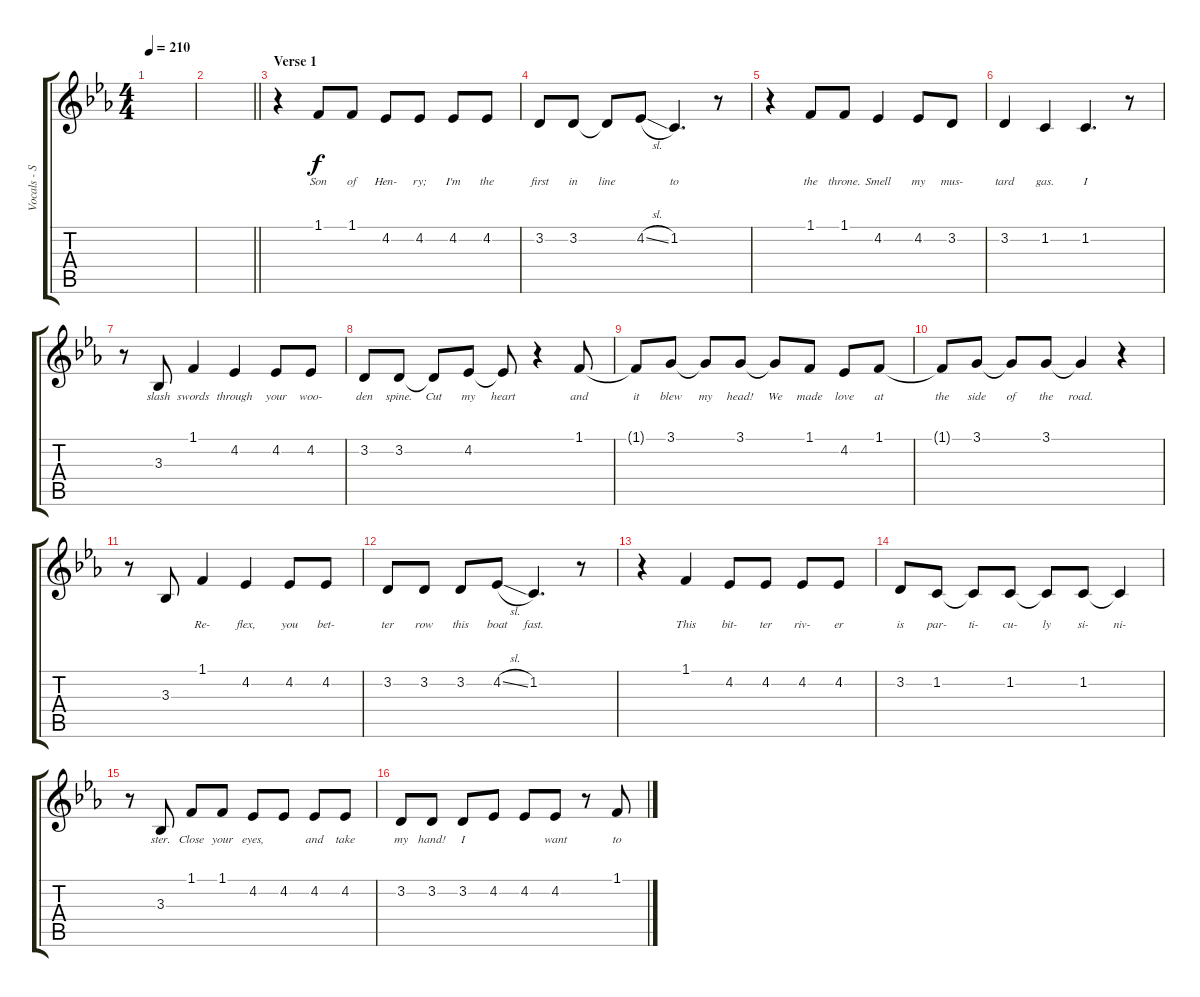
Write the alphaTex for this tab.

\track ("Vocals - Simon Neil" "Vocals - S") {instrument altosax}
\staff {score tabs}
\tuning (E4 B3 G3 D3 A2 E2) {hide}
\ts (4 4)
\tempo 210
\clef g2
\ks cminor
|
\barLineRight lightlight
|
\section ("" "Verse 1")
r.4 1.1.8{lyrics (0 "Son") lyrics (1 "") lyrics (2 "") lyrics (3 "") lyrics (4 "")} 1.1.8{lyrics (0 "of") lyrics (1 "") lyrics (2 "") lyrics (3 "") lyrics (4 "")} 4.2.8{lyrics (0 "Hen-") lyrics (1 "") lyrics (2 "") lyrics (3 "") lyrics (4 "")} 4.2.8{lyrics (0 "ry;") lyrics (1 "") lyrics (2 "") lyrics (3 "") lyrics (4 "")} 4.2.8{lyrics (0 "I'm") lyrics (1 "") lyrics (2 "") lyrics (3 "") lyrics (4 "")} 4.2.8{lyrics (0 "the") lyrics (1 "") lyrics (2 "") lyrics (3 "") lyrics (4 "")} |
3.2.8{lyrics (0 "first") lyrics (1 "") lyrics (2 "") lyrics (3 "") lyrics (4 "")} 3.2.8{lyrics (0 "in") lyrics (1 "") lyrics (2 "") lyrics (3 "") lyrics (4 "")} 3.2{t}.8{lyrics (0 "line") lyrics (1 "") lyrics (2 "") lyrics (3 "") lyrics (4 "")} 4.2{sl}.8{lyrics (0 "") lyrics (1 "") lyrics (2 "") lyrics (3 "") lyrics (4 "")} 1.2.4{d lyrics (0 "to") lyrics (1 "") lyrics (2 "") lyrics (3 "") lyrics (4 "")} r.8 |
r.4 1.1.8{lyrics (0 "the") lyrics (1 "") lyrics (2 "") lyrics (3 "") lyrics (4 "")} 1.1.8{lyrics (0 "throne.") lyrics (1 "") lyrics (2 "") lyrics (3 "") lyrics (4 "")} 4.2.4{lyrics (0 "Smell") lyrics (1 "") lyrics (2 "") lyrics (3 "") lyrics (4 "")} 4.2.8{lyrics (0 "my") lyrics (1 "") lyrics (2 "") lyrics (3 "") lyrics (4 "")} 3.2.8{lyrics (0 "mus-") lyrics (1 "") lyrics (2 "") lyrics (3 "") lyrics (4 "")} |
3.2.4{lyrics (0 "tard") lyrics (1 "") lyrics (2 "") lyrics (3 "") lyrics (4 "")} 1.2.4{lyrics (0 "gas.") lyrics (1 "") lyrics (2 "") lyrics (3 "") lyrics (4 "")} 1.2.4{d lyrics (0 "I") lyrics (1 "") lyrics (2 "") lyrics (3 "") lyrics (4 "")} r.8 |
r.8 3.3.8{lyrics (0 "slash") lyrics (1 "") lyrics (2 "") lyrics (3 "") lyrics (4 "")} 1.1.4{lyrics (0 "swords") lyrics (1 "") lyrics (2 "") lyrics (3 "") lyrics (4 "")} 4.2.4{lyrics (0 "through") lyrics (1 "") lyrics (2 "") lyrics (3 "") lyrics (4 "")} 4.2.8{lyrics (0 "your") lyrics (1 "") lyrics (2 "") lyrics (3 "") lyrics (4 "")} 4.2.8{lyrics (0 "woo-") lyrics (1 "") lyrics (2 "") lyrics (3 "") lyrics (4 "")} |
3.2.8{lyrics (0 "den") lyrics (1 "") lyrics (2 "") lyrics (3 "") lyrics (4 "")} 3.2.8{lyrics (0 "spine.") lyrics (1 "") lyrics (2 "") lyrics (3 "") lyrics (4 "")} 3.2{t}.8{lyrics (0 "Cut") lyrics (1 "") lyrics (2 "") lyrics (3 "") lyrics (4 "")} 4.2.8{lyrics (0 "my") lyrics (1 "") lyrics (2 "") lyrics (3 "") lyrics (4 "")} 4.2{t}.8{lyrics (0 "heart") lyrics (1 "") lyrics (2 "") lyrics (3 "") lyrics (4 "")} r.4 1.1.8{lyrics (0 "and") lyrics (1 "") lyrics (2 "") lyrics (3 "") lyrics (4 "")} |
1.1{t}.8{lyrics (0 "it") lyrics (1 "") lyrics (2 "") lyrics (3 "") lyrics (4 "")} 3.1.8{lyrics (0 "blew") lyrics (1 "") lyrics (2 "") lyrics (3 "") lyrics (4 "")} 3.1{t}.8{lyrics (0 "my") lyrics (1 "") lyrics (2 "") lyrics (3 "") lyrics (4 "")} 3.1.8{lyrics (0 "head!") lyrics (1 "") lyrics (2 "") lyrics (3 "") lyrics (4 "")} 3.1{t}.8{lyrics (0 "We") lyrics (1 "") lyrics (2 "") lyrics (3 "") lyrics (4 "")} 1.1.8{lyrics (0 "made") lyrics (1 "") lyrics (2 "") lyrics (3 "") lyrics (4 "")} 4.2.8{lyrics (0 "love") lyrics (1 "") lyrics (2 "") lyrics (3 "") lyrics (4 "")} 1.1.8{lyrics (0 "at") lyrics (1 "") lyrics (2 "") lyrics (3 "") lyrics (4 "")} |
1.1{t}.8{lyrics (0 "the") lyrics (1 "") lyrics (2 "") lyrics (3 "") lyrics (4 "")} 3.1.8{lyrics (0 "side") lyrics (1 "") lyrics (2 "") lyrics (3 "") lyrics (4 "")} 3.1{t}.8{lyrics (0 "of") lyrics (1 "") lyrics (2 "") lyrics (3 "") lyrics (4 "")} 3.1.8{lyrics (0 "the") lyrics (1 "") lyrics (2 "") lyrics (3 "") lyrics (4 "")} 3.1{t}.4{lyrics (0 "road.") lyrics (1 "") lyrics (2 "") lyrics (3 "") lyrics (4 "")} r.4 |
r.8 3.3.8{lyrics (0 "") lyrics (1 "") lyrics (2 "") lyrics (3 "") lyrics (4 "")} 1.1.4{lyrics (0 "Re-") lyrics (1 "") lyrics (2 "") lyrics (3 "") lyrics (4 "")} 4.2.4{lyrics (0 "flex,") lyrics (1 "") lyrics (2 "") lyrics (3 "") lyrics (4 "")} 4.2.8{lyrics (0 "you") lyrics (1 "") lyrics (2 "") lyrics (3 "") lyrics (4 "")} 4.2.8{lyrics (0 "bet-") lyrics (1 "") lyrics (2 "") lyrics (3 "") lyrics (4 "")} |
3.2.8{lyrics (0 "ter") lyrics (1 "") lyrics (2 "") lyrics (3 "") lyrics (4 "")} 3.2.8{lyrics (0 "row") lyrics (1 "") lyrics (2 "") lyrics (3 "") lyrics (4 "")} 3.2.8{lyrics (0 "this") lyrics (1 "") lyrics (2 "") lyrics (3 "") lyrics (4 "")} 4.2{sl}.8{lyrics (0 "boat") lyrics (1 "") lyrics (2 "") lyrics (3 "") lyrics (4 "")} 1.2.4{d lyrics (0 "fast.") lyrics (1 "") lyrics (2 "") lyrics (3 "") lyrics (4 "")} r.8 |
r.4 1.1.4{lyrics (0 "This") lyrics (1 "") lyrics (2 "") lyrics (3 "") lyrics (4 "")} 4.2.8{lyrics (0 "bit-") lyrics (1 "") lyrics (2 "") lyrics (3 "") lyrics (4 "")} 4.2.8{lyrics (0 "ter") lyrics (1 "") lyrics (2 "") lyrics (3 "") lyrics (4 "")} 4.2.8{lyrics (0 "riv-") lyrics (1 "") lyrics (2 "") lyrics (3 "") lyrics (4 "")} 4.2.8{lyrics (0 "er") lyrics (1 "") lyrics (2 "") lyrics (3 "") lyrics (4 "")} |
3.2.8{lyrics (0 "is") lyrics (1 "") lyrics (2 "") lyrics (3 "") lyrics (4 "")} 1.2.8{lyrics (0 "par-") lyrics (1 "") lyrics (2 "") lyrics (3 "") lyrics (4 "")} 1.2{t}.8{lyrics (0 "ti-") lyrics (1 "") lyrics (2 "") lyrics (3 "") lyrics (4 "")} 1.2.8{lyrics (0 "cu-") lyrics (1 "") lyrics (2 "") lyrics (3 "") lyrics (4 "")} 1.2{t}.8{lyrics (0 "ly") lyrics (1 "") lyrics (2 "") lyrics (3 "") lyrics (4 "")} 1.2.8{lyrics (0 "si-") lyrics (1 "") lyrics (2 "") lyrics (3 "") lyrics (4 "")} 1.2{t}.4{lyrics (0 "ni-") lyrics (1 "") lyrics (2 "") lyrics (3 "") lyrics (4 "")} |
r.8 3.3.8{lyrics (0 "ster.") lyrics (1 "") lyrics (2 "") lyrics (3 "") lyrics (4 "")} 1.1.8{lyrics (0 "Close") lyrics (1 "") lyrics (2 "") lyrics (3 "") lyrics (4 "")} 1.1.8{lyrics (0 "your") lyrics (1 "") lyrics (2 "") lyrics (3 "") lyrics (4 "")} 4.2.8{lyrics (0 "eyes,") lyrics (1 "") lyrics (2 "") lyrics (3 "") lyrics (4 "")} 4.2.8{lyrics (0 "") lyrics (1 "") lyrics (2 "") lyrics (3 "") lyrics (4 "")} 4.2.8{lyrics (0 "and") lyrics (1 "") lyrics (2 "") lyrics (3 "") lyrics (4 "")} 4.2.8{lyrics (0 "take") lyrics (1 "") lyrics (2 "") lyrics (3 "") lyrics (4 "")} |
3.2.8{lyrics (0 "my") lyrics (1 "") lyrics (2 "") lyrics (3 "") lyrics (4 "")} 3.2.8{lyrics (0 "hand!") lyrics (1 "") lyrics (2 "") lyrics (3 "") lyrics (4 "")} 3.2.8{lyrics (0 "I") lyrics (1 "") lyrics (2 "") lyrics (3 "") lyrics (4 "")} 4.2.8{lyrics (0 "") lyrics (1 "") lyrics (2 "") lyrics (3 "") lyrics (4 "")} 4.2.8{lyrics (0 "") lyrics (1 "") lyrics (2 "") lyrics (3 "") lyrics (4 "")} 4.2.8{lyrics (0 "want") lyrics (1 "") lyrics (2 "") lyrics (3 "") lyrics (4 "")} r.8 1.1.8{lyrics (0 "to") lyrics (1 "") lyrics (2 "") lyrics (3 "") lyrics (4 "")}
